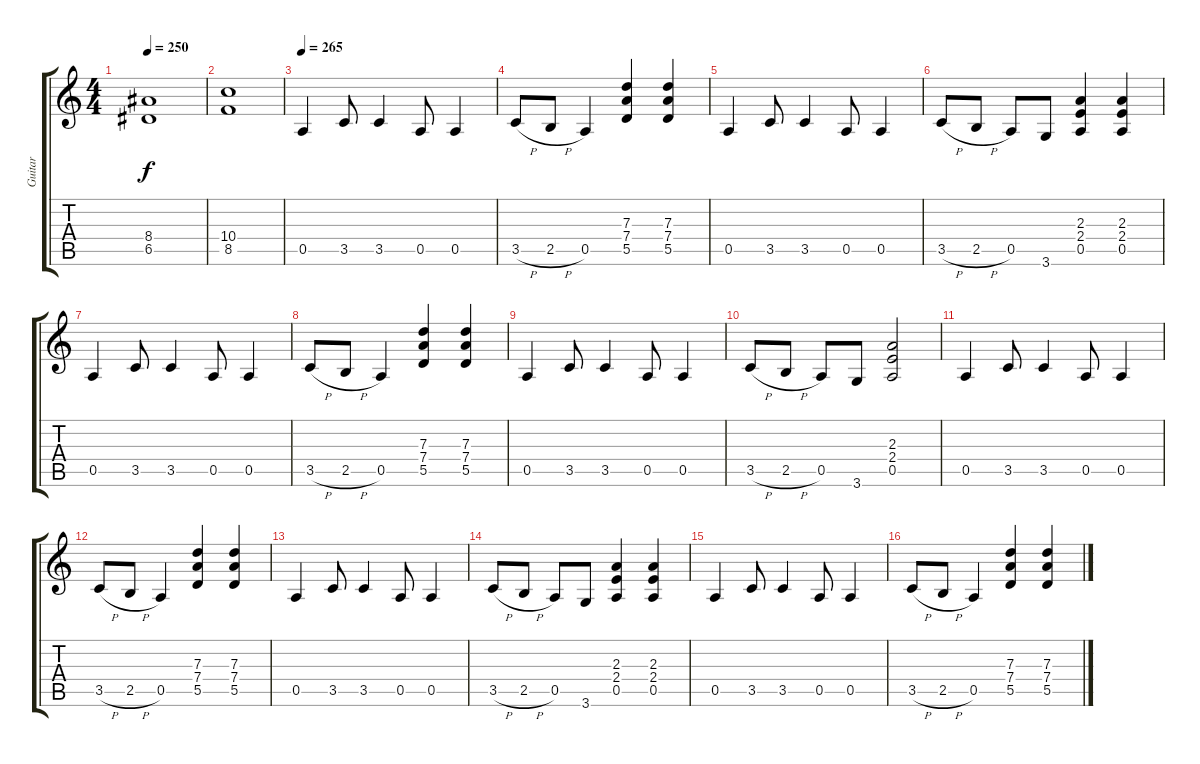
\track ("Guitar" "Guitar") {instrument distortionguitar}
\staff {score tabs}
\tuning (E4 B3 G3 D3 A2 E2) {hide}
\ts (4 4)
\tempo 250
\clef g2
\ks c
(8.4 6.5).1{dy f} |
(10.4 8.5).1 |
\tempo 265
0.5.4 3.5.8 3.5.4 0.5.8 0.5.4 |
3.5{h}.8 2.5{h}.8 0.5.4 (7.3 7.4 5.5).4 (7.3 7.4 5.5).4 |
0.5.4 3.5.8 3.5.4 0.5.8 0.5.4 |
3.5{h}.8 2.5{h}.8 0.5.8 3.6.8 (2.3 2.4 0.5).4 (2.3 2.4 0.5).4 |
0.5.4 3.5.8 3.5.4 0.5.8 0.5.4 |
3.5{h}.8 2.5{h}.8 0.5.4 (7.3 7.4 5.5).4 (7.3 7.4 5.5).4 |
0.5.4 3.5.8 3.5.4 0.5.8 0.5.4 |
3.5{h}.8 2.5{h}.8 0.5.8 3.6.8 (2.3 2.4 0.5).2 |
0.5.4 3.5.8 3.5.4 0.5.8 0.5.4 |
3.5{h}.8 2.5{h}.8 0.5.4 (7.3 7.4 5.5).4 (7.3 7.4 5.5).4 |
0.5.4 3.5.8 3.5.4 0.5.8 0.5.4 |
3.5{h}.8 2.5{h}.8 0.5.8 3.6.8 (2.3 2.4 0.5).4 (2.3 2.4 0.5).4 |
0.5.4 3.5.8 3.5.4 0.5.8 0.5.4 |
3.5{h}.8 2.5{h}.8 0.5.4 (7.3 7.4 5.5).4 (7.3 7.4 5.5).4
